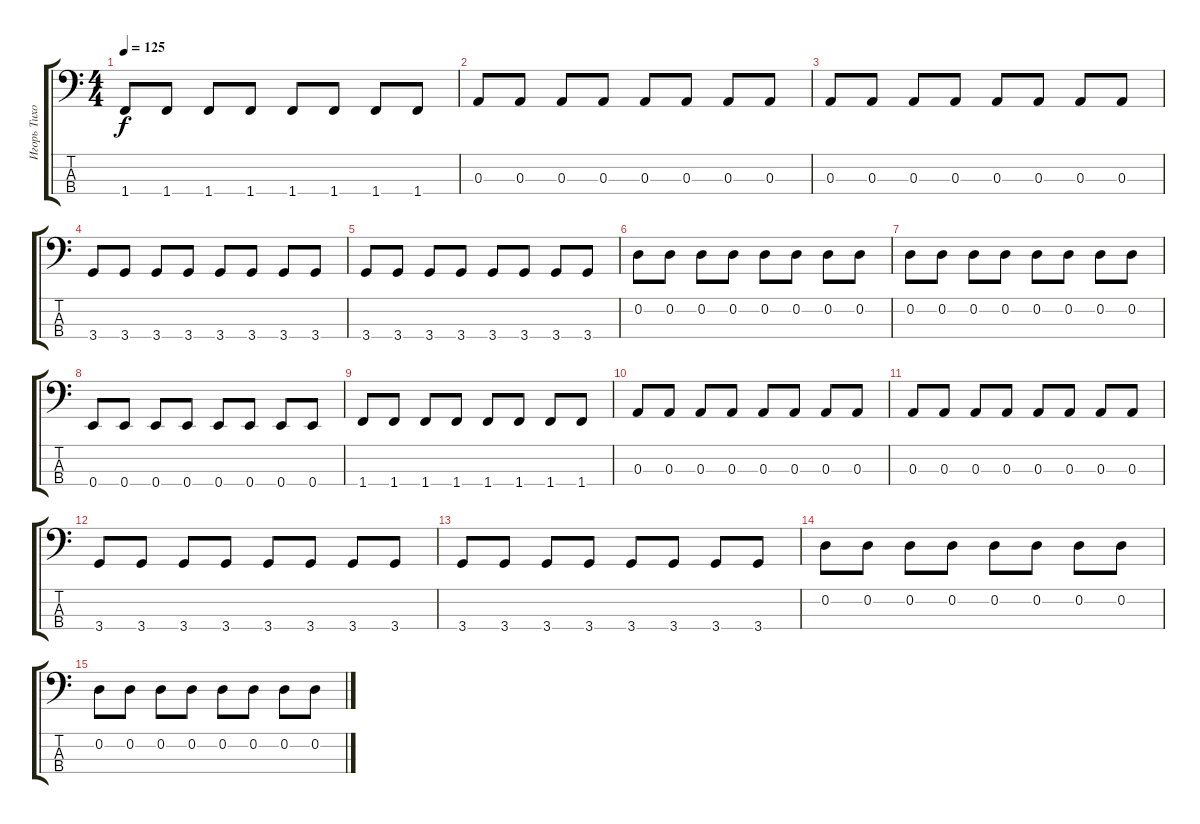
\track ("Игорь Тихомиров" "Игорь Тихо") {instrument electricbassfinger}
\staff {score tabs}
\tuning (G2 D2 A1 E1) {hide}
\ts (4 4)
\tempo 125
\clef f4
\ks c
1.4.8{dy f} 1.4.8 1.4.8 1.4.8 1.4.8 1.4.8 1.4.8 1.4.8 |
0.3.8 0.3.8 0.3.8 0.3.8 0.3.8 0.3.8 0.3.8 0.3.8 |
0.3.8 0.3.8 0.3.8 0.3.8 0.3.8 0.3.8 0.3.8 0.3.8 |
3.4.8 3.4.8 3.4.8 3.4.8 3.4.8 3.4.8 3.4.8 3.4.8 |
3.4.8 3.4.8 3.4.8 3.4.8 3.4.8 3.4.8 3.4.8 3.4.8 |
0.2.8 0.2.8 0.2.8 0.2.8 0.2.8 0.2.8 0.2.8 0.2.8 |
0.2.8 0.2.8 0.2.8 0.2.8 0.2.8 0.2.8 0.2.8 0.2.8 |
0.4.8 0.4.8 0.4.8 0.4.8 0.4.8 0.4.8 0.4.8 0.4.8 |
1.4.8 1.4.8 1.4.8 1.4.8 1.4.8 1.4.8 1.4.8 1.4.8 |
0.3.8 0.3.8 0.3.8 0.3.8 0.3.8 0.3.8 0.3.8 0.3.8 |
0.3.8 0.3.8 0.3.8 0.3.8 0.3.8 0.3.8 0.3.8 0.3.8 |
3.4.8 3.4.8 3.4.8 3.4.8 3.4.8 3.4.8 3.4.8 3.4.8 |
3.4.8 3.4.8 3.4.8 3.4.8 3.4.8 3.4.8 3.4.8 3.4.8 |
0.2.8 0.2.8 0.2.8 0.2.8 0.2.8 0.2.8 0.2.8 0.2.8 |
0.2.8 0.2.8 0.2.8 0.2.8 0.2.8 0.2.8 0.2.8 0.2.8
